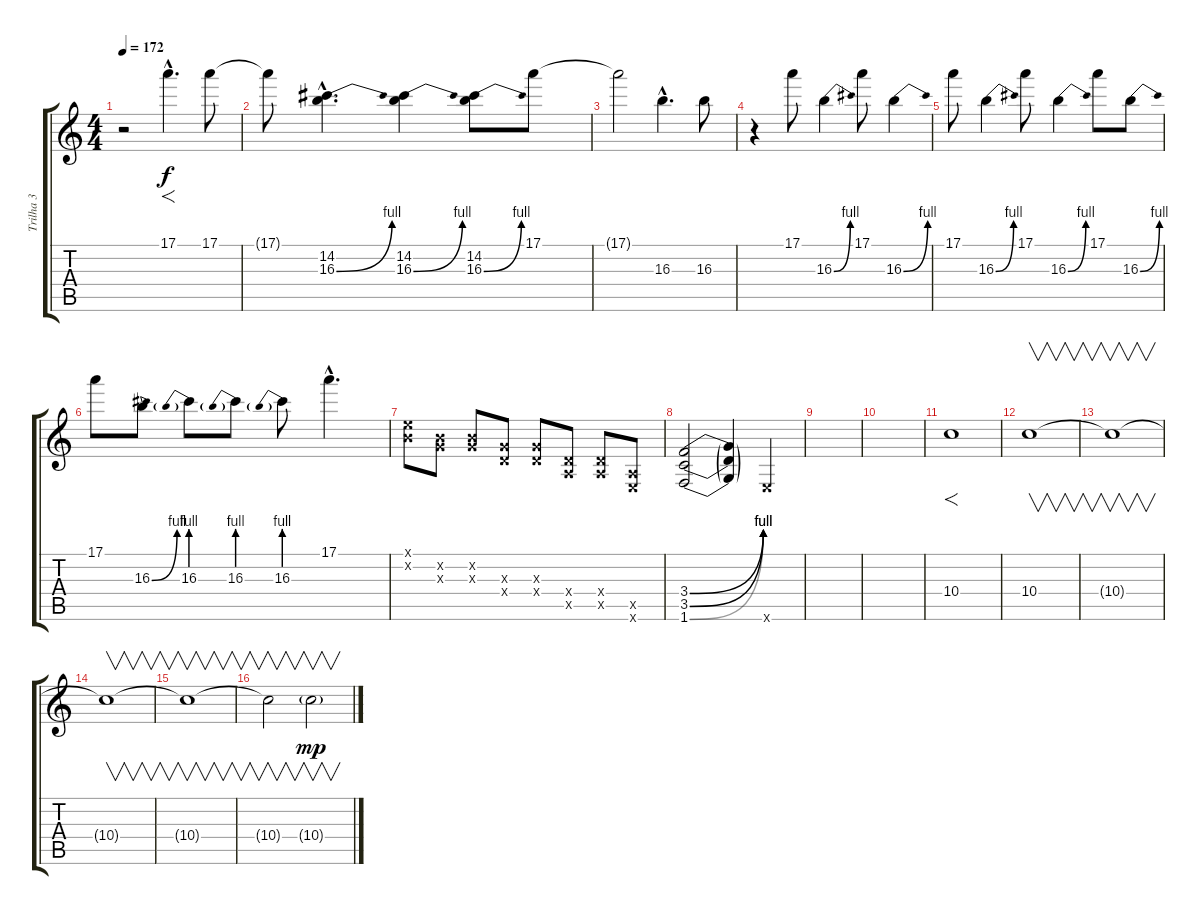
\track ("Trilha 3" "Trilha 3") {instrument distortionguitar}
\staff {score tabs}
\tuning (E4 B3 G3 D3 A2 E2) {hide}
\ts (4 4)
\tempo 172
\clef g2
\ks c
r.2{dy f} 17.1{hac}.4{f d} 17.1.8 |
17.1{t}.8 (14.2{hac} 16.3{be (bend 0 0 60 4) hac}).4{d} (14.2 16.3{be (bend 0 0 60 4)}).4 (14.2 16.3{be (bend 0 0 60 4)}).8 17.1.8 |
17.1{t}.2 16.3{hac}.4{d} 16.3.8 |
r.4 17.1.8 16.3{be (bend 0 0 60 4)}.4 17.1.8 16.3{be (bend 0 0 60 4)}.4 |
17.1.8 16.3{be (bend 0 0 60 4)}.4 17.1.8 16.3{be (bend 0 0 60 4)}.4 17.1.8 16.3{be (bend 0 0 60 4)}.8 |
17.1.8 16.3{be (bend 0 0 60 4)}.8 16.3{be (prebend 0 4 60 4)}.8 16.3{be (prebend 0 4 60 4)}.8 16.3{be (prebend 0 4 60 4)}.8 17.1{hac}.4{d} |
(0.1{x} 0.2{x}).8 (0.2{x} 0.3{x}).8 (0.2{x} 0.3{x}).8 (0.3{x} 0.4{x}).8 (0.3{x} 0.4{x}).8 (0.4{x} 0.5{x}).8 (0.4{x} 0.5{x}).8 (0.5{x} 0.6{x}).8 |
(3.4{be (bend 0 0 60 4)} 3.5{be (bend 0 0 60 4)} 1.6{be (bend 0 0 60 4)}).2 (3.4{t} 3.5{t} 1.6{t}).4 0.6{x}.4 |
|
|
10.4.1{f} |
10.4.1{v} |
10.4{t}.1{v} |
10.4{t}.1{v} |
10.4{t}.1{v} |
10.4{t}.2{v} 10.4{g}.2{v dy mp}
